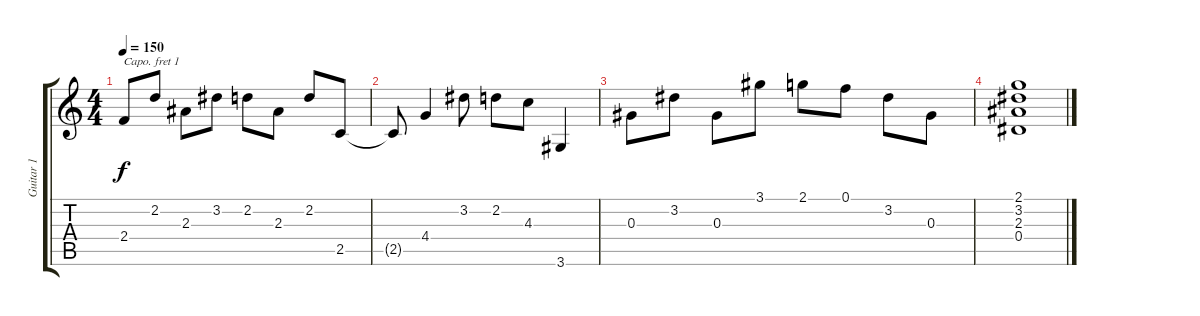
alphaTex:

\track ("Guitar 1" "Guitar 1") {instrument electricguitarclean}
\staff {score tabs}
\capo 1
\tuning (E4 B3 G3 D3 A2 E2) {hide}
\ts (4 4)
\tempo 150
\clef g2
\ks c
2.4.8{dy f} 2.2.8 2.3.8 3.2.8 2.2.8 2.3.8 2.2.8 2.5.8 |
2.5{t}.8 4.4.4 3.2.8 2.2.8 4.3.8 3.6.4 |
0.3.8 3.2.8 0.3.8 3.1.8 2.1.8 0.1.8 3.2.8 0.3.8 |
(2.1 3.2 2.3 0.4).1
